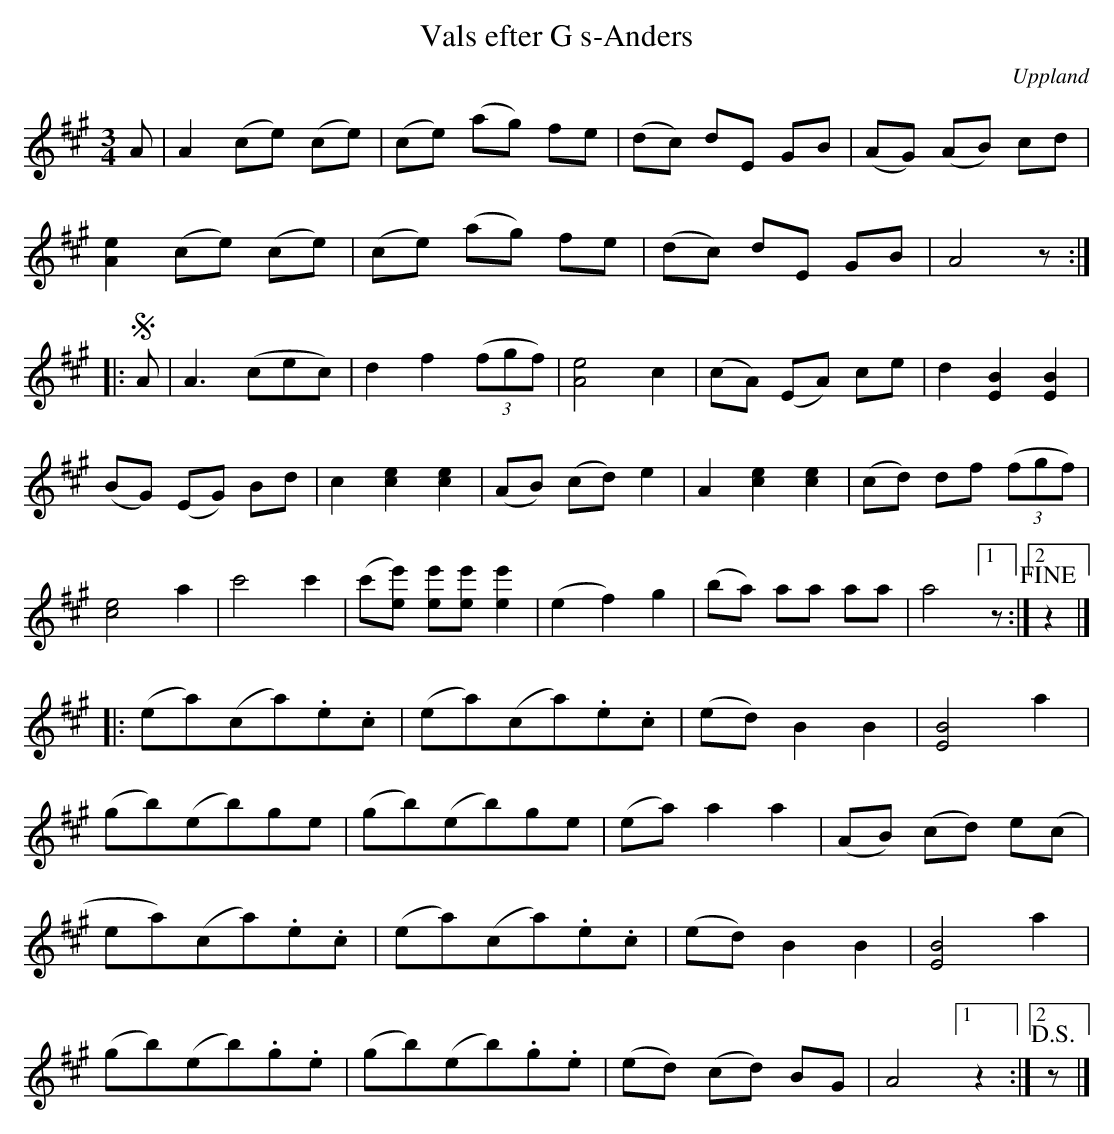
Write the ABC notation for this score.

X:1
T:Vals efter G s-Anders
O:Uppland
M: 3/4
L: 1/8
K: A
A | A2     (ce) (ce) | (ce) (ag) fe | (dc) dE GB | (AG) (AB) cd |
    [e2A2] (ce) (ce) | (ce) (ag) fe | (dc) dE GB | A4 z :|
|:!segno! A | A3 (cec) | d2 f2 ((3fgf) | [A4e4] c2 | (cA) (EA) ce | d2 [B2E2] [E2B2] |
 (BG) (EG) Bd  | c2 [c2e2] [e2c2] | (AB) (cd) e2 | A2 [c2e2] [e2c2] | (cd) df ((3fgf) |
 [c4e4] a2     | c'4        c'2 | (c'[ee']) [ee'][ee'] [e'2e2] | (e2 f2) g2 | (ba) aa aa | a4 [1 z :|2 !fine! z2 |]
|: (ea)(ca).e.c | (ea)(ca).e.c | (ed) B2   B2 | [E4B4] a2 |
(gb)(eb)ge   | (gb)(eb)ge   | (ea) a2   a2 | (AB) (cd)  e(c |
ea)(ca).e.c| (ea)(ca).e.c | (ed) B2   B2 | [E4B4] a2 |
(gb)(eb).g.e | (gb)(eb).g.e | (ed) (cd) BG | A4 [1 z2 :|2 !D.S.! z|]
